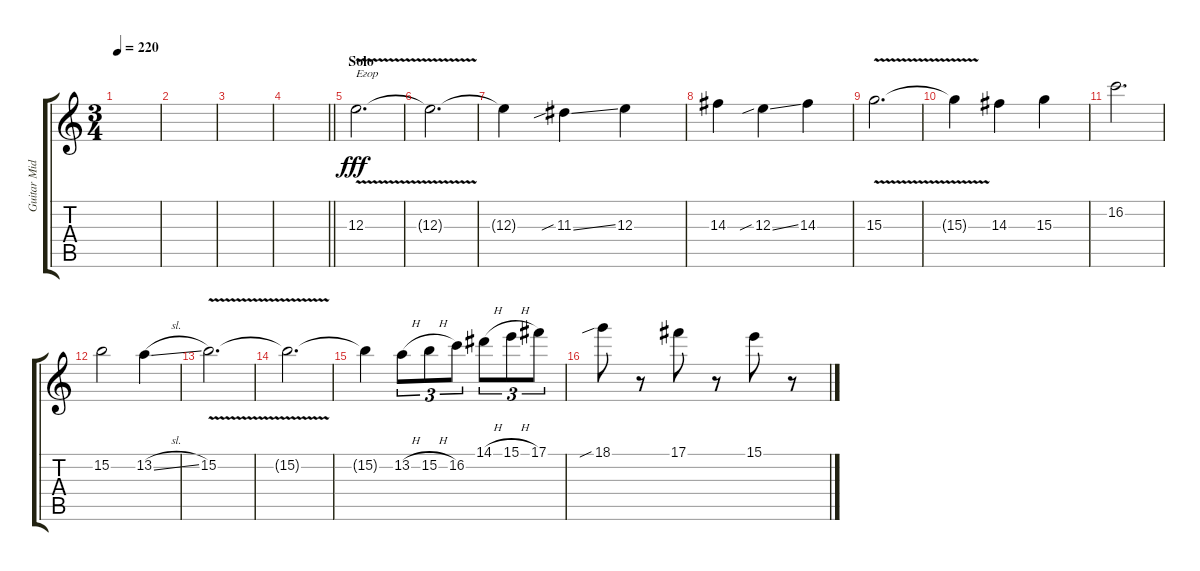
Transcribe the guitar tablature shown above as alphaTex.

\track ("Guitar Mid" "Guitar Mid") {instrument distortionguitar}
\staff {score tabs}
\tuning (Db4 Ab3 E3 B2 Gb2 B1) {hide}
\ts (3 4)
\tempo 220
\clef g2
\ks c
|
|
|
\barLineRight lightlight
|
\section ("" "Solo")
12.3{v}.2{d txt "Егор" dy fff volume 10} |
12.3{t}.2{d} |
12.3{t}.4 11.3{sib ss}.4 12.3.4 |
14.3.4 12.3{sib ss}.4 14.3.4 |
15.3{v}.2{d} |
15.3{t}.4 14.3.4 15.3.4 |
16.2.2{d} |
15.2.2 13.2{sl}.4 |
15.2{v}.2{d} |
15.2{t}.2{d} |
15.2{t}.4 13.2{h}.8{tu (3 2)} 15.2{h}.8{tu (3 2)} 16.2.8{tu (3 2)} 14.1{h}.8{tu (3 2)} 15.1{h}.8{tu (3 2)} 17.1.8{tu (3 2)} |
18.1{sib}.8 r.8 17.1.8 r.8 15.1.8 r.8
